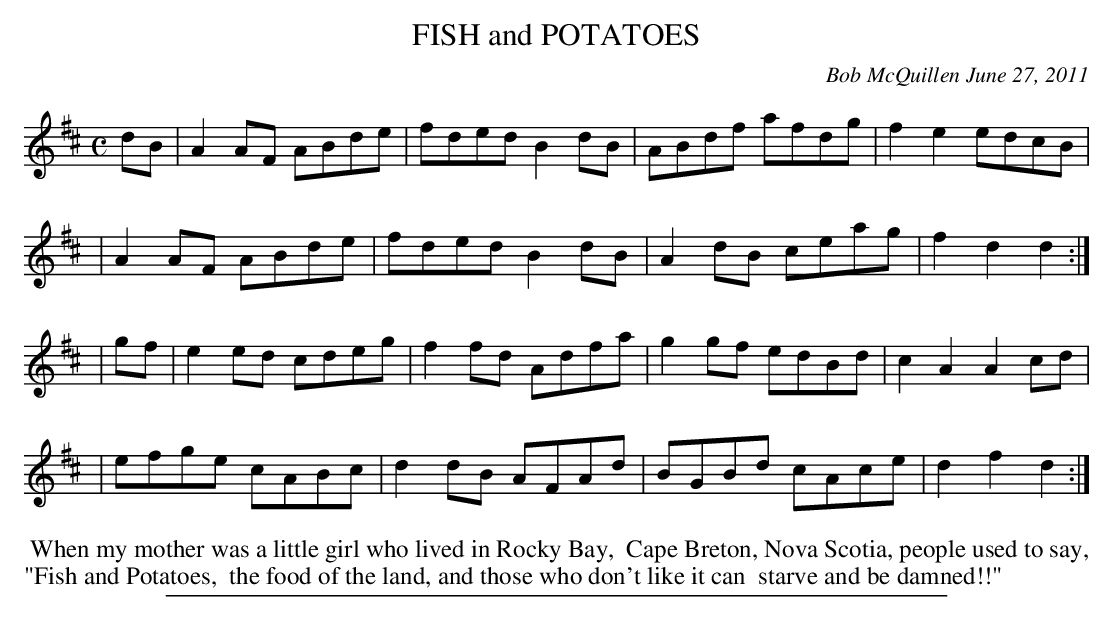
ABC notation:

X:1
T: FISH and POTATOES
C: Bob McQuillen June 27, 2011
M: C
L: 1/8
K: D
dB \
| A2AF ABde | fded B2dB | ABdf afdg | f2e2 edcB |
| A2AF ABde | fded B2dB | A2dB ceag | f2d2 d2 :|
| gf \
| e2ed cdeg | f2fd Adfa | g2gf edBd | c2A2 A2cd |
| efge cABc | d2dB AFAd | BGBd cAce | d2f2 d2 :|
